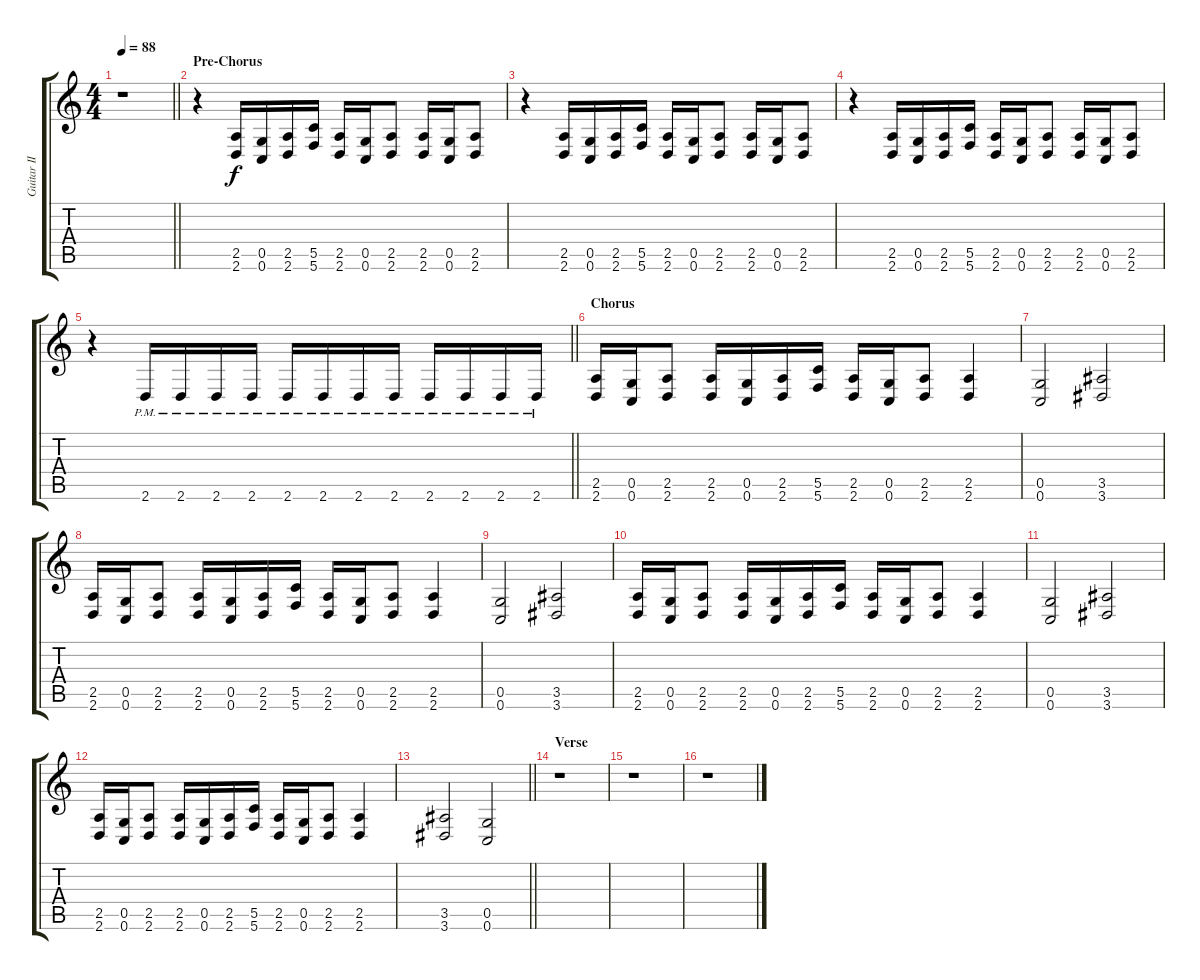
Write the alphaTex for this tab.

\track ("Guitar II" "Guitar II") {instrument overdrivenguitar}
\staff {score tabs}
\tuning (D4 A3 F3 C3 G2 C2) {hide}
\ts (4 4)
\tempo 88
\clef g2
\barLineRight lightlight
\ks c
r.1{dy f} |
\section ("" "Pre-Chorus")
r.4 (2.5 2.6).16 (0.5 0.6).16 (2.5 2.6).16 (5.5 5.6).16 (2.5 2.6).16 (0.5 0.6).16 (2.5 2.6).8 (2.5 2.6).16 (0.5 0.6).16 (2.5 2.6).8 |
r.4 (2.5 2.6).16 (0.5 0.6).16 (2.5 2.6).16 (5.5 5.6).16 (2.5 2.6).16 (0.5 0.6).16 (2.5 2.6).8 (2.5 2.6).16 (0.5 0.6).16 (2.5 2.6).8 |
r.4 (2.5 2.6).16 (0.5 0.6).16 (2.5 2.6).16 (5.5 5.6).16 (2.5 2.6).16 (0.5 0.6).16 (2.5 2.6).8 (2.5 2.6).16 (0.5 0.6).16 (2.5 2.6).8 |
\barLineRight lightlight
r.4 2.6{pm}.16 2.6{pm}.16 2.6{pm}.16 2.6{pm}.16 2.6{pm}.16 2.6{pm}.16 2.6{pm}.16 2.6{pm}.16 2.6{pm}.16 2.6{pm}.16 2.6{pm}.16 2.6{pm}.16 |
\section ("" "Chorus")
(2.5 2.6).16 (0.5 0.6).16 (2.5 2.6).8 (2.5 2.6).16 (0.5 0.6).16 (2.5 2.6).16 (5.5 5.6).16 (2.5 2.6).16 (0.5 0.6).16 (2.5 2.6).8 (2.5 2.6).4 |
(0.5 0.6).2 (3.5 3.6).2 |
(2.5 2.6).16 (0.5 0.6).16 (2.5 2.6).8 (2.5 2.6).16 (0.5 0.6).16 (2.5 2.6).16 (5.5 5.6).16 (2.5 2.6).16 (0.5 0.6).16 (2.5 2.6).8 (2.5 2.6).4 |
(0.5 0.6).2 (3.5 3.6).2 |
(2.5 2.6).16 (0.5 0.6).16 (2.5 2.6).8 (2.5 2.6).16 (0.5 0.6).16 (2.5 2.6).16 (5.5 5.6).16 (2.5 2.6).16 (0.5 0.6).16 (2.5 2.6).8 (2.5 2.6).4 |
(0.5 0.6).2 (3.5 3.6).2 |
(2.5 2.6).16 (0.5 0.6).16 (2.5 2.6).8 (2.5 2.6).16 (0.5 0.6).16 (2.5 2.6).16 (5.5 5.6).16 (2.5 2.6).16 (0.5 0.6).16 (2.5 2.6).8 (2.5 2.6).4 |
\barLineRight lightlight
(3.5 3.6).2 (0.5 0.6).2 |
\section ("" "Verse")
r.1 |
r.1 |
r.1
